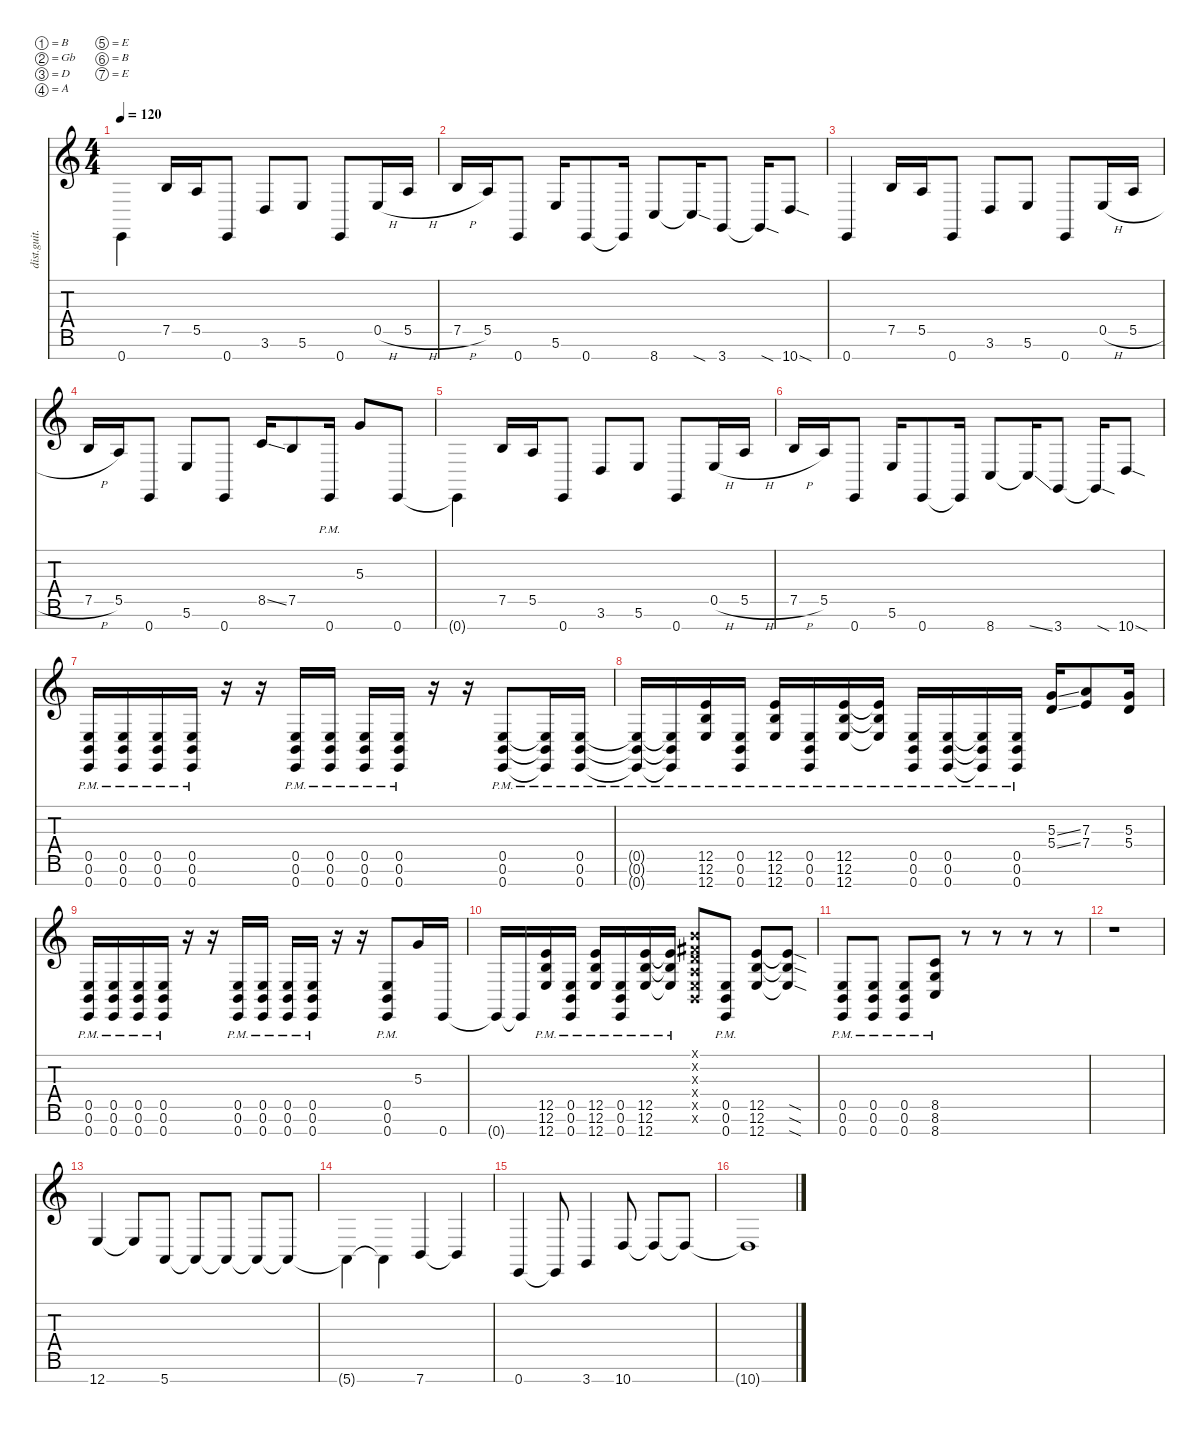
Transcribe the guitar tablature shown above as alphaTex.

\defaultSystemsLayout 4
\hideDynamics
\bracketExtendMode nobrackets
\otherSystemsTrackNameOrientation horizontal
\track ("Distortion Guitar" "dist.guit.") {instrument distortionguitar}
\staff {score tabs}
\tuning (B3 Gb3 D3 A2 E2 B1 E1)
\ts (4 4)
\tempo 120
\clef g2
\ks c
0.7{t}.4{dy mf beam Down} 7.5.16{beam Up} 5.5.16{beam Up} 0.7.8{beam Up} 3.6.8{beam Up} 5.6.8{beam Up} 0.7.8{beam Up} 0.5{h}.16{beam Up} 5.5{h}.16{beam Up} |
7.5{h}.16{beam Up} 5.5.16{beam Up} 0.7.8{beam Up} 5.6.16{beam Up} 0.7.8{beam Up} 0.7{t}.16{beam Up} 8.7.8{beam Up} 8.7{sod t}.16{beam Up} 3.7.8{beam Up} 3.7{sod t}.16{beam Up} 10.7{sod}.8{beam Up} |
0.7.4{beam Up} 7.5.16{beam Up} 5.5.16{beam Up} 0.7.8{beam Up} 3.6.8{beam Up} 5.6.8{beam Up} 0.7.8{beam Up} 0.5{h}.16{beam Up} 5.5{h}.16{beam Up} |
7.5{h}.16{beam Up} 5.5.16{beam Up} 0.7.8{beam Up} 5.6.8{beam Up} 0.7.8{beam Up} 8.5{ss}.16{beam Up} 7.5.8{beam Up} 0.7{pm}.16{beam Up} 5.3.8{beam Up} 0.7.8{beam Up} |
0.7{t}.4{beam Down} 7.5.16{beam Up} 5.5.16{beam Up} 0.7.8{beam Up} 3.6.8{beam Up} 5.6.8{beam Up} 0.7.8{beam Up} 0.5{h}.16{beam Up} 5.5{h}.16{beam Up} |
7.5{h}.16{beam Up} 5.5.16{beam Up} 0.7.8{beam Up} 5.6.16{beam Up} 0.7.8{beam Up} 0.7{t}.16{beam Up} 8.7.8{beam Up} 8.7{ss t}.16{beam Up} 3.7.8{beam Up} 3.7{sod t}.16{beam Up} 10.7{sod}.8{beam Up} |
(0.7{pm} 0.6{pm} 0.5{pm}).16{beam Up} (0.7{pm} 0.6{pm} 0.5{pm}).16{beam Up} (0.7{pm} 0.6{pm} 0.5{pm}).16{beam Up} (0.7{pm} 0.6{pm} 0.5{pm}).16{beam Up} r.16{beam Up} r.16{beam Up} (0.7{pm} 0.5{pm} 0.6{pm}).16{beam Up} (0.7{pm} 0.5{pm} 0.6{pm}).16{beam Up} (0.7{pm} 0.6{pm} 0.5{pm}).16{beam Up} (0.7{pm} 0.6{pm} 0.5{pm}).16{beam Up} r.16{beam Up} r.16{beam Up} (0.7{pm} 0.5{pm} 0.6{pm}).8{beam Up} (0.7{pm t} 0.5{pm t} 0.6{pm t}).16{beam Up} (0.7{pm} 0.6{pm} 0.5{pm}).16{beam Up} |
(0.7{pm t} 0.6{pm t} 0.5{pm t}).16{beam Up} (0.7{pm t} 0.6{pm t} 0.5{pm t}).16{beam Up} (12.7{pm} 12.6{pm} 12.5{pm}).16{beam Up} (0.7{pm} 0.6{pm} 0.5{pm}).16{beam Up} (12.7{pm} 12.6{pm} 12.5{pm}).16{beam Up} (0.7{pm} 0.6{pm} 0.5{pm}).16{beam Up} (12.6{pm} 12.7{pm} 12.5{pm}).16{beam Up} (12.6{pm t} 12.7{pm t} 12.5{pm t}).16{beam Up} (0.7{pm} 0.5{pm} 0.6{pm}).16{beam Up} (0.7{pm} 0.6{pm} 0.5{pm}).16{beam Up} (0.7{pm t} 0.6{pm t} 0.5{pm t}).16{beam Up} (0.7{pm} 0.6{pm} 0.5{pm}).16{beam Up} (5.4{ss} 5.3{ss}).16{beam Up} (7.3 7.4).8{beam Up} (5.3 5.4).16{beam Up} |
(0.7{pm} 0.6{pm} 0.5{pm}).16{beam Up} (0.7{pm} 0.6{pm} 0.5{pm}).16{beam Up} (0.7{pm} 0.6{pm} 0.5{pm}).16{beam Up} (0.7{pm} 0.6{pm} 0.5{pm}).16{beam Up} r.16{beam Up} r.16{beam Up} (0.7{pm} 0.5{pm} 0.6{pm}).16{beam Up} (0.7{pm} 0.5{pm} 0.6{pm}).16{beam Up} (0.7{pm} 0.6{pm} 0.5{pm}).16{beam Up} (0.7{pm} 0.6{pm} 0.5{pm}).16{beam Up} r.16{beam Up} r.16{beam Up} (0.7{pm} 0.5{pm} 0.6{pm}).8{beam Up} 5.3.16{beam Up} 0.7.16{beam Up} |
0.7{t}.16{beam Up} 0.7{t}.16{beam Up} (12.7{pm} 12.6{pm} 12.5{pm}).16{beam Up} (0.7{pm} 0.6{pm} 0.5{pm}).16{beam Up} (12.7{pm} 12.6{pm} 12.5{pm}).16{beam Up} (0.7{pm} 0.6{pm} 0.5{pm}).16{beam Up} (12.6{pm} 12.7{pm} 12.5{pm}).16{beam Up} (12.6{pm t} 12.7{pm t} 12.5{pm t}).16{beam Up} (0.1{x} 0.2{x acc #} 0.3{x} 0.4{x} 0.5{x} 0.6{x}).8{beam Up} (0.7{pm} 0.6{pm} 0.5{pm}).8{beam Up} (12.7 12.6 12.5).8{beam Up} (12.7{sod t} 12.6{sod t} 12.5{sod t}).8{beam Up} |
(0.7{pm} 0.6{pm} 0.5{pm}).8{beam Up} (0.7{pm} 0.6{pm} 0.5{pm}).8{beam Up} (0.7{pm} 0.5{pm} 0.6{pm}).8{beam Up} (8.7{pm} 8.6{pm} 8.5{pm}).8{beam Up} r.8{beam Up} r.8{beam Up} r.8{beam Up} r.8{beam Up} |
r.1{beam Down} |
12.7.4{beam Up} 12.7{t}.8{beam Up} 5.7.8{beam Up} 5.7{t}.8{beam Up} 5.7{t}.8{beam Up} 5.7{t}.8{beam Up} 5.7{t}.8{beam Up} |
5.7{t}.4{beam Down} 5.7{t}.4{beam Down} 7.7.4{beam Up} 7.7{t}.4{beam Up} |
0.7.4{beam Up} 0.7{t}.8{beam Up} 3.7.4{beam Up} 10.7.8{beam Up} 10.7{t}.8{beam Up} 10.7{t}.8{beam Up} |
10.7{t}.1{beam Up}
